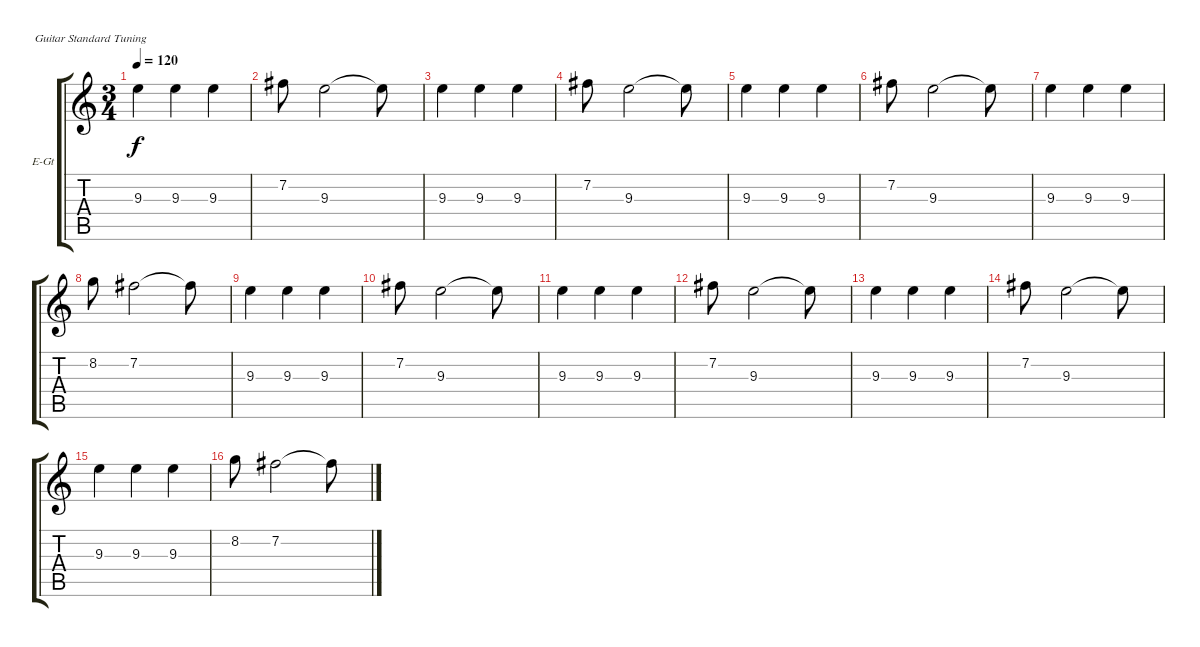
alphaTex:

\bracketExtendMode groupsimilarinstruments
\firstSystemTrackNameOrientation horizontal
\otherSystemsTrackNameOrientation horizontal
\track ("Piste 4" "E-Gt") {instrument distortionguitar}
\staff {score tabs}
\tuning (E4 B3 G3 D3 A2 E2)
\ts (3 4)
\tempo 120
\clef g2
\ks c
9.3.4{dy f} 9.3.4 9.3.4 |
7.2.8 9.3.2 9.3{t}.8 |
9.3.4 9.3.4 9.3.4 |
7.2.8 9.3.2 9.3{t}.8 |
9.3.4 9.3.4 9.3.4 |
7.2.8 9.3.2 9.3{t}.8 |
9.3.4 9.3.4 9.3.4 |
8.2.8 7.2.2 7.2{t}.8 |
9.3.4 9.3.4 9.3.4 |
7.2.8 9.3.2 9.3{t}.8 |
9.3.4 9.3.4 9.3.4 |
7.2.8 9.3.2 9.3{t}.8 |
9.3.4 9.3.4 9.3.4 |
7.2.8 9.3.2 9.3{t}.8 |
9.3.4 9.3.4 9.3.4 |
8.2.8 7.2.2 7.2{t}.8
